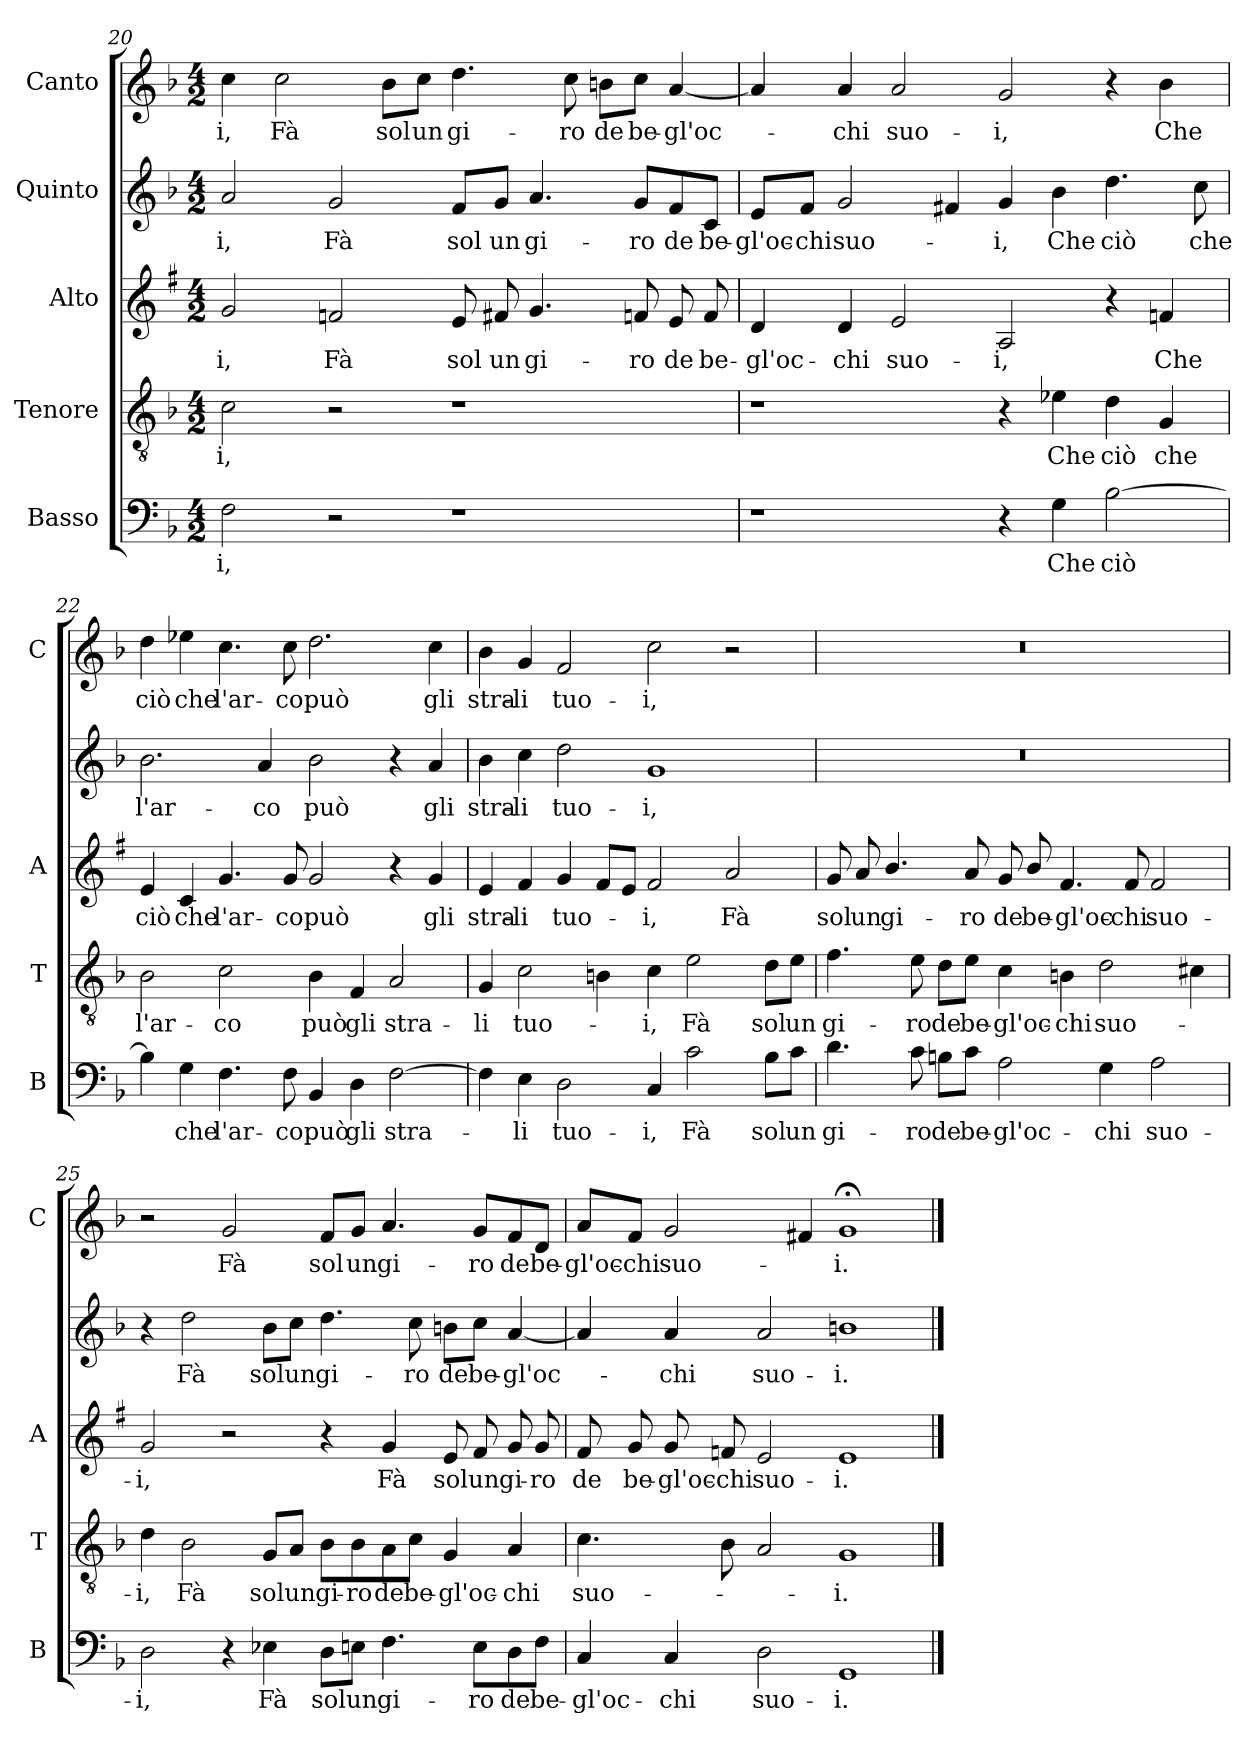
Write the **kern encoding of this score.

**kern	**text	**kern	**text	**kern	**text	**kern	**text	**kern	**text
*part5	*part5	*part4	*part4	*part3	*part3	*part2	*part2	*part1	*part1
*staff5	*staff5	*staff4	*staff4	*staff3	*staff3	*staff2	*staff2	*staff1	*staff1
*I"Basso	*	*I"Tenore	*	*I"Alto	*	*I"Quinto	*	*I"Canto	*
*I'B	*	*I'T	*	*I'A	*	*	*	*I'C	*
*clefF4	*	*clefGv2	*	*clefG2	*	*clefG2	*	*clefG2	*
*	*	*	*	*ITrd1c2	*	*	*	*	*
*k[b-]	*	*k[b-]	*	*k[b-]	*	*k[b-]	*	*k[b-]	*
*F:	*	*F:	*	*F:	*	*F:	*	*F:	*
*M4/2	*	*M4/2	*	*M4/2	*	*M4/2	*	*M4/2	*
=20	=20	=20	=20	=20	=20	=20	=20	=20	=20
!	!LO:LY:b	!	!LO:LY:b	!	!LO:LY:b	!	!LO:LY:b	!	!LO:LY:b
2F\	-i,	2c\	-i,	2f/	-i,	2a/	-i,	4cc\	-i,
!	!	!	!	!	!	!	!	!	!LO:LY:b
.	.	.	.	.	.	.	.	2cc\	Fà
!	!	!	!	!	!LO:LY:b	!	!LO:LY:b	!	!
2r	.	2r	.	2e-X/	Fà	2g/	Fà	.	.
!	!	!	!	!	!	!	!	!	!LO:LY:b
.	.	.	.	.	.	.	.	8b-\L	sol
!	!	!	!	!	!	!	!	!	!LO:LY:b
.	.	.	.	.	.	.	.	8cc\J	un
!	!	!	!	!	!LO:LY:b	!	!LO:LY:b	!	!LO:LY:b
1r	.	1r	.	8d/	sol	8f/L	sol	4.dd\	gi-
!	!	!	!	!	!LO:LY:b	!	!LO:LY:b	!	!
.	.	.	.	8en/	un	8g/J	un	.	.
!	!	!	!	!	!LO:LY:b	!	!LO:LY:b	!	!
.	.	.	.	4.f/	gi-	4.a/	gi-	.	.
!	!	!	!	!	!	!	!	!	!LO:LY:b
.	.	.	.	.	.	.	.	8cc\	-ro
!	!	!	!	!	!	!	!	!	!LO:LY:b
.	.	.	.	.	.	.	.	8bn\L	de
!	!	!	!	!	!LO:LY:b	!	!LO:LY:b	!	!LO:LY:b
.	.	.	.	8e-X/	-ro	8g/L	-ro	8cc\J	be-
!	!	!	!	!	!LO:LY:b	!	!LO:LY:b	!	!LO:LY:b
.	.	.	.	8d/	de	8f/	de	[4a/	-gl'oc-
!	!	!	!	!	!LO:LY:b	!	!LO:LY:b	!	!
.	.	.	.	8e-/	be-	8c/J	be-	.	.
!!LO:LB:g=z
=21	=21	=21	=21	=21	=21	=21	=21	=21	=21
!	!	!	!	!	!LO:LY:b	!	!LO:LY:b	!	!
1r	.	1r	.	4c/	-gl'oc-	8e/L	-gl'oc-	4a/]	.
!	!	!	!	!	!	!	!LO:LY:b	!	!
.	.	.	.	.	.	8f/J	-chi	.	.
!	!	!	!	!	!LO:LY:b	!	!LO:LY:b	!	!LO:LY:b
.	.	.	.	4c/	-chi	2g/	suo-	4a/	-chi
!	!	!	!	!	!LO:LY:b	!	!	!	!LO:LY:b
.	.	.	.	2d/	suo-	.	.	2a/	suo-
.	.	.	.	.	.	4f#X/	.	.	.
!	!	!	!	!	!LO:LY:b	!	!LO:LY:b	!	!LO:LY:b
4r	.	4r	.	2G/	-i,	4g/	-i,	2g/	-i,
!	!LO:LY:b	!	!LO:LY:b	!	!	!	!LO:LY:b	!	!
4G\	Che	4e-X\	Che	.	.	4b-\	Che	.	.
!	!LO:LY:b	!	!LO:LY:b	!	!	!	!LO:LY:b	!	!
[2B-\	ciò	4d\	ciò	4r	.	4.dd\	ciò	4r	.
!	!	!	!LO:LY:b	!	!LO:LY:b	!	!	!	!LO:LY:b
.	.	4G/	che	4e-X/	Che	.	.	4b-\	Che
!	!	!	!	!	!	!	!LO:LY:b	!	!
.	.	.	.	.	.	8cc\	che	.	.
=22	=22	=22	=22	=22	=22	=22	=22	=22	=22
!	!	!	!LO:LY:b	!	!LO:LY:b	!	!LO:LY:b	!	!LO:LY:b
4B-\]	.	2B-\	l'ar-	4d/	ciò	2.b-\	l'ar-	4dd\	ciò
!	!LO:LY:b	!	!	!	!LO:LY:b	!	!	!	!LO:LY:b
4G\	che	.	.	4B-/	che	.	.	4ee-X\	che
!	!LO:LY:b	!	!LO:LY:b	!	!LO:LY:b	!	!	!	!LO:LY:b
4.F\	l'ar-	2c\	-co	4.f/	l'ar-	.	.	4.cc\	l'ar-
!	!	!	!	!	!	!	!LO:LY:b	!	!
.	.	.	.	.	.	4a/	-co	.	.
!	!LO:LY:b	!	!	!	!LO:LY:b	!	!	!	!LO:LY:b
8F\	-co	.	.	8f/	-co	.	.	8cc\	-co
!	!LO:LY:b	!	!LO:LY:b	!	!LO:LY:b	!	!LO:LY:b	!	!LO:LY:b
4BB-/	può	4B-\	può	2f/	può	2b-\	può	2.dd\	può
!	!LO:LY:b	!	!LO:LY:b	!	!	!	!	!	!
4D\	gli	4F/	gli	.	.	.	.	.	.
!	!LO:LY:b	!	!LO:LY:b	!	!	!	!	!	!
[2F\	stra-	2A/	stra-	4r	.	4r	.	.	.
!	!	!	!	!	!LO:LY:b	!	!LO:LY:b	!	!LO:LY:b
.	.	.	.	4f/	gli	4a/	gli	4cc\	gli
=23	=23	=23	=23	=23	=23	=23	=23	=23	=23
!	!	!	!LO:LY:b	!	!LO:LY:b	!	!LO:LY:b	!	!LO:LY:b
4F\]	.	4G/	-li	4d/	stra-	4b-\	stra-	4b-\	stra-
!	!LO:LY:b	!	!LO:LY:b	!	!LO:LY:b	!	!LO:LY:b	!	!LO:LY:b
4E\	-li	2c\	tuo-	4e/	-li	4cc\	-li	4g/	-li
!	!LO:LY:b	!	!	!	!LO:LY:b	!	!LO:LY:b	!	!LO:LY:b
2D\	tuo-	.	.	4f/	tuo-	2dd\	tuo-	2f/	tuo-
.	.	4Bn\	.	8e/L	.	.	.	.	.
.	.	.	.	8d/J	.	.	.	.	.
!	!LO:LY:b	!	!LO:LY:b	!	!LO:LY:b	!	!LO:LY:b	!	!LO:LY:b
4C/	-i,	4c\	-i,	2e/	-i,	1g	-i,	2cc\	-i,
!	!LO:LY:b	!	!LO:LY:b	!	!	!	!	!	!
2c\	Fà	2e\	Fà	.	.	.	.	.	.
!	!	!	!	!	!LO:LY:b	!	!	!	!
.	.	.	.	2g/	Fà	.	.	2r	.
!	!LO:LY:b	!	!LO:LY:b	!	!	!	!	!	!
8B-\L	sol	8d\L	sol	.	.	.	.	.	.
!	!LO:LY:b	!	!LO:LY:b	!	!	!	!	!	!
8c\J	un	8e\J	un	.	.	.	.	.	.
!!LO:PB:g=z
=24	=24	=24	=24	=24	=24	=24	=24	=24	=24
!	!LO:LY:b	!	!LO:LY:b	!	!LO:LY:b	!	!	!	!
4.d\	gi-	4.f\	gi-	8f/	sol	0r	.	0r	.
!	!	!	!	!	!LO:LY:b	!	!	!	!
.	.	.	.	8g/	un	.	.	.	.
!	!	!	!	!	!LO:LY:b	!	!	!	!
.	.	.	.	4.a/	gi-	.	.	.	.
!	!LO:LY:b	!	!LO:LY:b	!	!	!	!	!	!
8c\	-ro	8e\	-ro	.	.	.	.	.	.
!	!LO:LY:b	!	!LO:LY:b	!	!	!	!	!	!
8Bn\L	de	8d\L	de	.	.	.	.	.	.
!	!LO:LY:b	!	!LO:LY:b	!	!LO:LY:b	!	!	!	!
8c\J	be-	8e\J	be-	8g/	-ro	.	.	.	.
!	!LO:LY:b	!	!LO:LY:b	!	!LO:LY:b	!	!	!	!
2A\	-gl'oc-	4c\	-gl'oc-	8f/	de	.	.	.	.
!	!	!	!	!	!LO:LY:b	!	!	!	!
.	.	.	.	8a/	be-	.	.	.	.
!	!	!	!LO:LY:b	!	!LO:LY:b	!	!	!	!
.	.	4Bn\	-chi	4.e/	-gl'oc-	.	.	.	.
!	!LO:LY:b	!	!LO:LY:b	!	!	!	!	!	!
4G\	-chi	2d\	suo-	.	.	.	.	.	.
!	!	!	!	!	!LO:LY:b	!	!	!	!
.	.	.	.	8e/	-chi	.	.	.	.
!	!LO:LY:b	!	!	!	!LO:LY:b	!	!	!	!
2A\	suo-	.	.	2e/	suo-	.	.	.	.
.	.	4c#X\	.	.	.	.	.	.	.
=25	=25	=25	=25	=25	=25	=25	=25	=25	=25
!	!LO:LY:b	!	!LO:LY:b	!	!LO:LY:b	!	!	!	!
2D\	-i,	4d\	-i,	2f/	-i,	4r	.	2r	.
!	!	!	!LO:LY:b	!	!	!	!LO:LY:b	!	!
.	.	2B-\	Fà	.	.	2dd\	Fà	.	.
!	!	!	!	!	!	!	!	!	!LO:LY:b
4r	.	.	.	2r	.	.	.	2g/	Fà
!	!LO:LY:b	!	!LO:LY:b	!	!	!	!LO:LY:b	!	!
4E-X\	Fà	8G/L	sol	.	.	8b-\L	sol	.	.
!	!	!	!LO:LY:b	!	!	!	!LO:LY:b	!	!
.	.	8A/J	un	.	.	8cc\J	un	.	.
!	!LO:LY:b	!	!LO:LY:b	!	!	!	!LO:LY:b	!	!LO:LY:b
8D\L	sol	8B-\L	gi-	4r	.	4.dd\	gi-	8f/L	sol
!	!LO:LY:b	!	!LO:LY:b	!	!	!	!	!	!LO:LY:b
8En\J	un	8B-\	-ro	.	.	.	.	8g/J	un
!	!LO:LY:b	!	!LO:LY:b	!	!LO:LY:b	!	!	!	!LO:LY:b
4.F\	gi-	8A\	de	4f/	Fà	.	.	4.a/	gi-
!	!	!	!LO:LY:b	!	!	!	!LO:LY:b	!	!
.	.	8c\J	be-	.	.	8cc\	-ro	.	.
!	!	!	!LO:LY:b	!	!LO:LY:b	!	!LO:LY:b	!	!
.	.	4G/	-gl'oc-	8d/	sol	8bn\L	de	.	.
!	!LO:LY:b	!	!	!	!LO:LY:b	!	!LO:LY:b	!	!LO:LY:b
8E\L	-ro	.	.	8e/	un	8cc\J	be-	8g/L	-ro
!	!LO:LY:b	!	!LO:LY:b	!	!LO:LY:b	!	!LO:LY:b	!	!LO:LY:b
8D\	de	4A/	-chi	8f/	gi-	[4a/	-gl'oc-	8f/	de
!	!LO:LY:b	!	!	!	!LO:LY:b	!	!	!	!LO:LY:b
8F\J	be-	.	.	8f/	-ro	.	.	8d/J	be-
=26	=26	=26	=26	=26	=26	=26	=26	=26	=26
!	!LO:LY:b	!	!LO:LY:b	!	!LO:LY:b	!	!	!	!LO:LY:b
4C/	-gl'oc-	4.c\	suo-	8e/	de	4a/]	.	8a/L	-gl'oc-
!	!	!	!	!	!LO:LY:b	!	!	!	!LO:LY:b
.	.	.	.	8f/	be-	.	.	8f/J	-chi
!	!LO:LY:b	!	!	!	!LO:LY:b	!	!LO:LY:b	!	!LO:LY:b
4C/	-chi	.	.	8f/	-gl'oc-	4a/	-chi	2g/	suo-
!	!	!	!	!	!LO:LY:b	!	!	!	!
.	.	8B-\	.	8e-X/	-chi	.	.	.	.
!	!LO:LY:b	!	!	!	!LO:LY:b	!	!LO:LY:b	!	!
2D\	suo-	2A/	.	2d/	suo-	2a/	suo-	.	.
.	.	.	.	.	.	.	.	4f#X/	.
!	!LO:LY:b	!	!LO:LY:b	!	!LO:LY:b	!	!LO:LY:b	!	!LO:LY:b
1GG	-i.	1G	-i.	1d	-i.	1bn	-i.	1g;<	-i.
==	==	==	==	==	==	==	==	==	==
*-	*-	*-	*-	*-	*-	*-	*-	*-	*-
